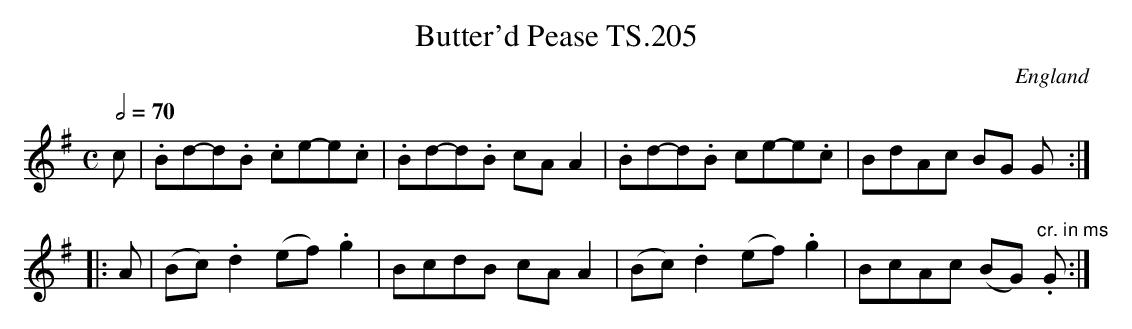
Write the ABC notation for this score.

X:1
T:Butter'd Pease TS.205
M:C
L:1/8
Q:1/2=70
O:England
K:G major
c|.Bd-d.B .ce-e.c|.Bd-d.B cAA2|.Bd-d.B ce-e.c|BdAc BG G:|!
|:A|(Bc).d2(ef).g2|BcdB cAA2|(Bc).d2(ef).g2|BcAc (BG). "cr. in ms"G:|]
